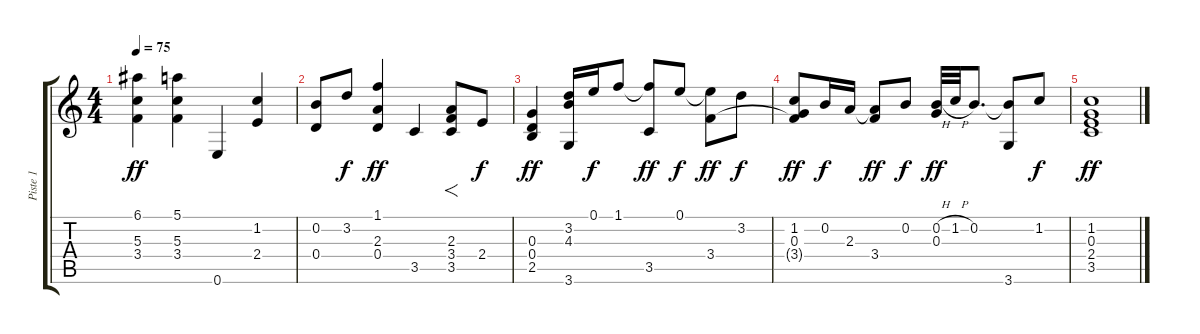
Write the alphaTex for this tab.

\track ("Piste 1" "Piste 1") {instrument acousticguitarnylon}
\staff {score tabs}
\tuning (E4 B3 G3 D3 A2 E2) {hide}
\ts (4 4)
\tempo 75
\clef g2
\ks c
(6.1 5.3 3.4).4{dy ff} (5.1 5.3 3.4).4 0.6.4 (1.2 2.4).4 |
(0.2 0.4).8 3.2.8{dy f beam split} (1.1 2.3 0.4).4{dy ff beam Up beam split} 3.5.4{beam split} (2.3 3.4 3.5).8{f beam Up} 2.4.8{dy f} |
(0.3 0.4 2.5).4{dy ff beam Up beam split} (3.2 4.3 3.6).16{beam Up} 0.1.16{dy f} 1.1.8 (1.1{t} 3.5).8{dy ff} 0.1.8{dy f} (0.1{t} 3.4).8{dy ff} 3.2.8{dy f} |
(1.2 0.3 3.4{t}).8{dy ff beam Up} 0.2.16{dy f} 2.3.16 (2.3{t} 3.4).8{dy ff} 0.2.8{dy f} (0.2{h} 0.3).32{dy ff} 1.2{h}.32 0.2.8{d} (0.2{t} 3.6).8 1.2.8{dy f} |
(1.2 0.3 2.4 3.5).1{dy ff}
